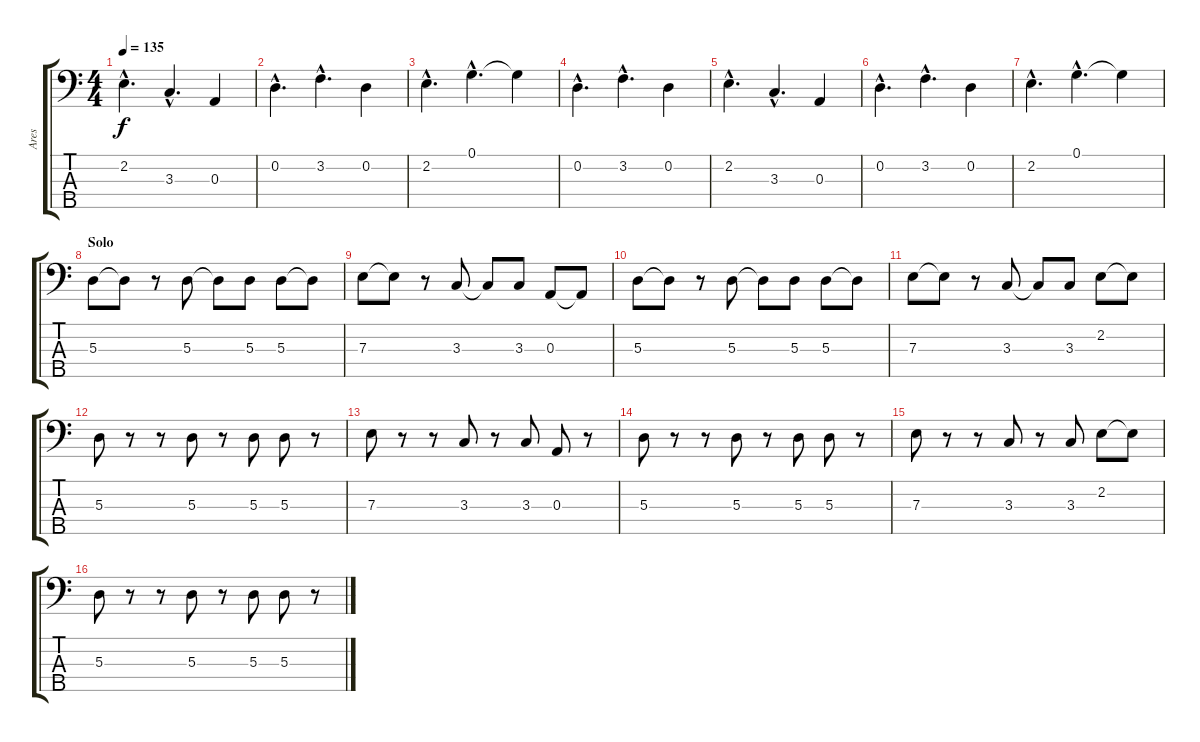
\track ("Ares" "Ares") {instrument electricbasspick}
\staff {score tabs}
\tuning (G2 D2 A1 E1 B0) {hide}
\ts (4 4)
\tempo 135
\clef f4
\ks c
2.2{hac}.4{d dy f} 3.3{hac}.4{d} 0.3.4 |
0.2{hac}.4{d} 3.2{hac}.4{d} 0.2.4 |
2.2{hac}.4{d} 0.1{hac}.4{d} 0.1{t}.4 |
0.2{hac}.4{d} 3.2{hac}.4{d} 0.2.4 |
2.2{hac}.4{d} 3.3{hac}.4{d} 0.3.4 |
0.2{hac}.4{d} 3.2{hac}.4{d} 0.2.4 |
2.2{hac}.4{d} 0.1{hac}.4{d} 0.1{t}.4 |
\section ("" "Solo")
5.3.8 5.3{t}.8 r.8 5.3.8 5.3{t}.8 5.3.8 5.3.8 5.3{t}.8 |
7.3.8 7.3{t}.8 r.8 3.3.8 3.3{t}.8 3.3.8 0.3.8 0.3{t}.8 |
5.3.8 5.3{t}.8 r.8 5.3.8 5.3{t}.8 5.3.8 5.3.8 5.3{t}.8 |
7.3.8 7.3{t}.8 r.8 3.3.8 3.3{t}.8 3.3.8 2.2.8 2.2{t}.8 |
5.3.8 r.8 r.8 5.3.8 r.8 5.3.8 5.3.8 r.8 |
7.3.8 r.8 r.8 3.3.8 r.8 3.3.8 0.3.8 r.8 |
5.3.8 r.8 r.8 5.3.8 r.8 5.3.8 5.3.8 r.8 |
7.3.8 r.8 r.8 3.3.8 r.8 3.3.8 2.2.8 2.2{t}.8 |
5.3.8 r.8 r.8 5.3.8 r.8 5.3.8 5.3.8 r.8
